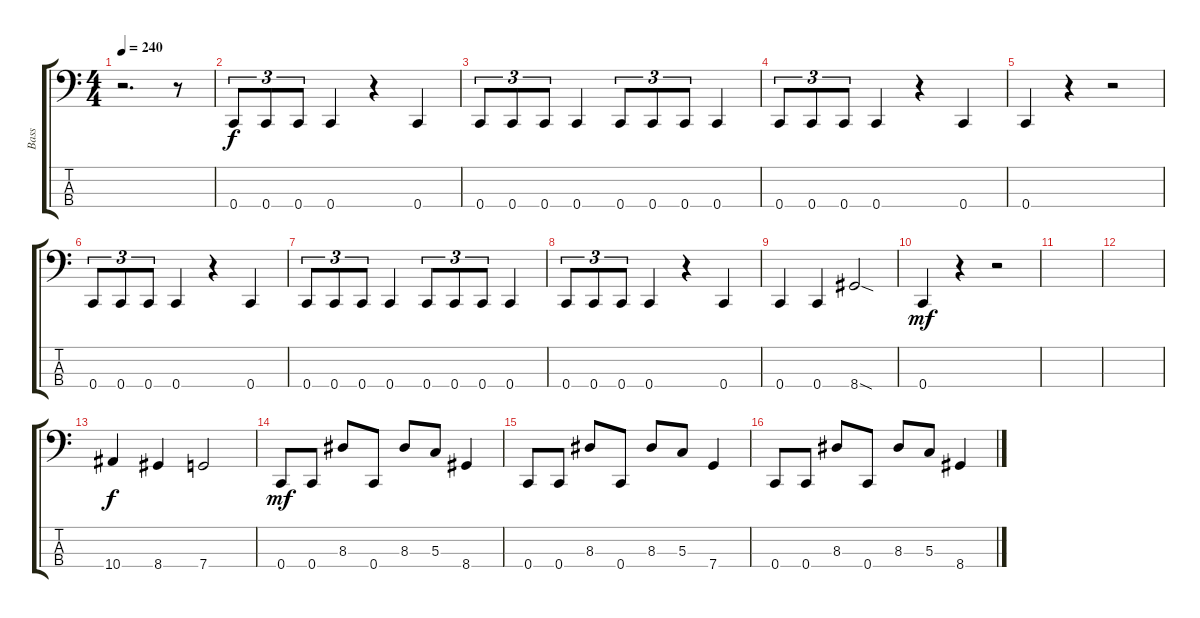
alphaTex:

\track ("Bass" "Bass") {instrument electricbassfinger}
\staff {score tabs}
\tuning (F2 C2 G1 C1) {hide}
\ts (4 4)
\tempo 240
\clef f4
\ks c
r.2{d dy f} r.8 |
0.4.8{tu (3 2)} 0.4.8{tu (3 2)} 0.4.8{tu (3 2)} 0.4.4 r.4 0.4.4 |
0.4.8{tu (3 2)} 0.4.8{tu (3 2)} 0.4.8{tu (3 2)} 0.4.4 0.4.8{tu (3 2)} 0.4.8{tu (3 2)} 0.4.8{tu (3 2)} 0.4.4 |
0.4.8{tu (3 2)} 0.4.8{tu (3 2)} 0.4.8{tu (3 2)} 0.4.4 r.4 0.4.4 |
0.4.4 r.4 r.2 |
0.4.8{tu (3 2)} 0.4.8{tu (3 2)} 0.4.8{tu (3 2)} 0.4.4 r.4 0.4.4 |
0.4.8{tu (3 2)} 0.4.8{tu (3 2)} 0.4.8{tu (3 2)} 0.4.4 0.4.8{tu (3 2)} 0.4.8{tu (3 2)} 0.4.8{tu (3 2)} 0.4.4 |
0.4.8{tu (3 2)} 0.4.8{tu (3 2)} 0.4.8{tu (3 2)} 0.4.4 r.4 0.4.4 |
0.4.4 0.4.4 8.4{sod}.2 |
0.4.4{dy mf} r.4 r.2 |
|
|
10.4.4{dy f} 8.4.4 7.4.2 |
0.4.8{dy mf} 0.4.8 8.3.8 0.4.8 8.3.8 5.3.8 8.4.4 |
0.4.8 0.4.8 8.3.8 0.4.8 8.3.8 5.3.8 7.4.4 |
0.4.8 0.4.8 8.3.8 0.4.8 8.3.8 5.3.8 8.4.4
